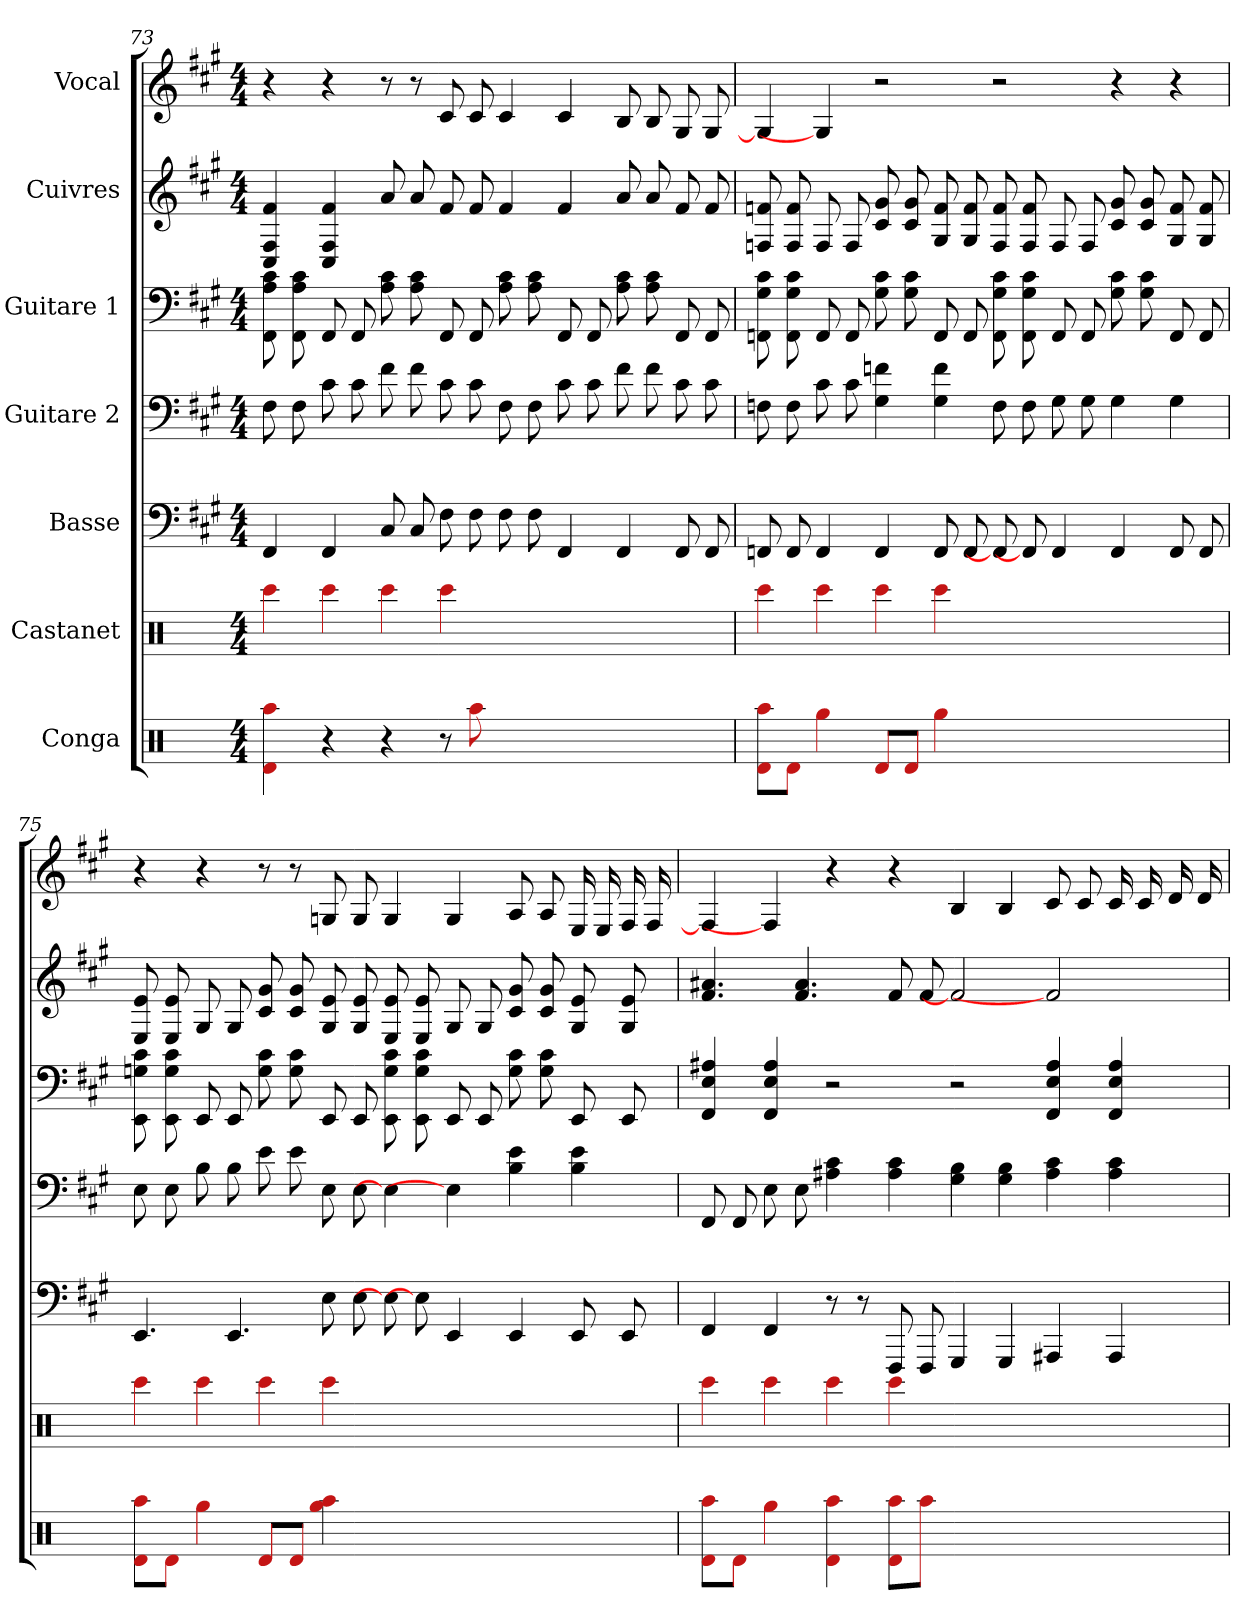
**kern	**kern	**kern	**kern	**kern	**kern	**kern
*part7	*part6	*part5	*part4	*part3	*part2	*part1
*staff7	*staff6	*staff5	*staff4	*staff3	*staff2	*staff1
*I"Conga	*I"Castanet	*I"Basse	*I"Guitare 2	*I"Guitare 1	*I"Cuivres	*I"Vocal
*clefX	*clefX	*	*	*	*	*
*k[]	*k[]	*k[f#c#g#]	*k[f#c#g#]	*k[f#c#g#]	*k[f#c#g#]	*k[f#c#g#]
*M4/4	*M4/4	*M4/4	*M4/4	*M4/4	*M4/4	*M4/4
=73	=73	=73	=73	=73	=73	=73
4aa 4d#	4ccc#	4FF#	8F#	8c# 8A 8FF#	4f# 4F# 4C#	4r
.	.	.	8F#	8c# 8A 8FF#	.	.
4r	4ccc#	4FF#	8c#	8FF#	4f# 4F# 4C#	4r
.	.	.	8c#	8FF#	.	.
4r	4ccc#	8C#	8f#	8c# 8A	8a	8r
.	.	8C#	8f#	8c# 8A	8a	8r
8r	4ccc#	8F#	8c#	8FF#	8f#	8c#
8aa	.	8F#	8c#	8FF#	8f#	8c#
1ryy	1ryy	8F#	8F#	8c# 8A	4f#	4c#
.	.	8F#	8F#	8c# 8A	.	.
.	.	4FF#	8c#	8FF#	4f#	4c#
.	.	.	8c#	8FF#	.	.
.	.	4FF#	8f#	8c# 8A	8a	8B
.	.	.	8f#	8c# 8A	8a	8B
.	.	8FF#	8c#	8FF#	8f#	8G#
.	.	8FF#	8c#	8FF#	8f#	8G#
=74	=74	=74	=74	=74	=74	=74
8aa\ 8d#\L	4ccc#	8FF	8F	8c# 8G# 8FF	8f 8F	4G#]
8d#\J	.	8FF	8F	8c# 8G# 8FF	8f 8F	.
4gg#	4ccc#	4FF	8c#	8FF	8F	4G#]
.	.	.	8c#	8FF	8F	.
8d#/L	4ccc#	4FF	4f 4G#	8c# 8G#	8g# 8c#	2r
8d#/J	.	.	.	8c# 8G#	8g# 8c#	.
4gg#	4ccc#	8FF	4f 4G#	8FF	8f 8G#	.
.	.	8FF	.	8FF	8f 8G#	.
1ryy	1ryy	8FF]	8F	8c# 8G# 8FF	8f 8F	2r
.	.	8FF]	8F	8c# 8G# 8FF	8f 8F	.
.	.	4FF	8G#	8FF	8F	.
.	.	.	8G#	8FF	8F	.
.	.	4FF	4G#	8c# 8G#	8g# 8c#	4r
.	.	.	.	8c# 8G#	8g# 8c#	.
.	.	8FF	4G#	8FF	8f 8G#	4r
.	.	8FF	.	8FF	8f 8G#	.
=75	=75	=75	=75	=75	=75	=75
8aa\ 8d#\L	4ccc#	4.EE	8E	8c# 8G 8EE	8e 8E	4r
8d#\J	.	.	8E	8c# 8G 8EE	8e 8E	.
4gg#	4ccc#	.	8B	8EE	8G#	4r
.	.	4.EE	8B	8EE	8G#	.
8d#/L	4ccc#	.	8e	8c# 8G	8g# 8c#	8r
8d#/J	.	.	8e	8c# 8G	8g# 8c#	8r
4aa 4gg#	4ccc#	8E	8E	8EE	8e 8G#	8G
.	.	8E	8E	8EE	8e 8G#	8G
1ryy	1ryy	8E]	4E]	8c# 8G 8EE	8e 8E	4G
.	.	8E]	.	8c# 8G 8EE	8e 8E	.
.	.	4EE	4E]	8EE	8G#	4G
.	.	.	.	8EE	8G#	.
.	.	4EE	4e 4B	8c# 8G	8g# 8c#	8A
.	.	.	.	8c# 8G	8g# 8c#	8A
.	.	8EE	4e 4B	8EE	8e 8G#	16E
.	.	.	.	.	.	16E
.	.	8EE	.	8EE	8e 8G#	16F#
.	.	.	.	.	.	16F#
=76	=76	=76	=76	=76	=76	=76
8aa\ 8d#\L	4ccc#	4FF#	8FF#	4A# 4E 4FF#	4.a# 4.f#	4F#]
8d#\J	.	.	8FF#	.	.	.
4gg#	4ccc#	4FF#	8E	4A# 4E 4FF#	.	4F#]
.	.	.	8E	.	4.a# 4.f#	.
4aa 4d#	4ccc#	8r	4c# 4A#	2r	.	4r
.	.	8r	.	.	.	.
8aa\ 8d#\L	4ccc#	8FFF#	4c# 4A#	.	8f#	4r
8aa\J	.	8FFF#	.	.	8f#	.
1ryy	1ryy	4GGG#	4B 4G#	2r	2f#]	4B
.	.	4GGG#	4B 4G#	.	.	4B
.	.	4AAA#	4c# 4A#	4A# 4E 4FF#	2f#]	8c#
.	.	.	.	.	.	8c#
.	.	4AAA#	4c# 4A#	4A# 4E 4FF#	.	16c#
.	.	.	.	.	.	16c#
.	.	.	.	.	.	16d
.	.	.	.	.	.	16d
=	=	=	=	=	=	=
*-	*-	*-	*-	*-	*-	*-
